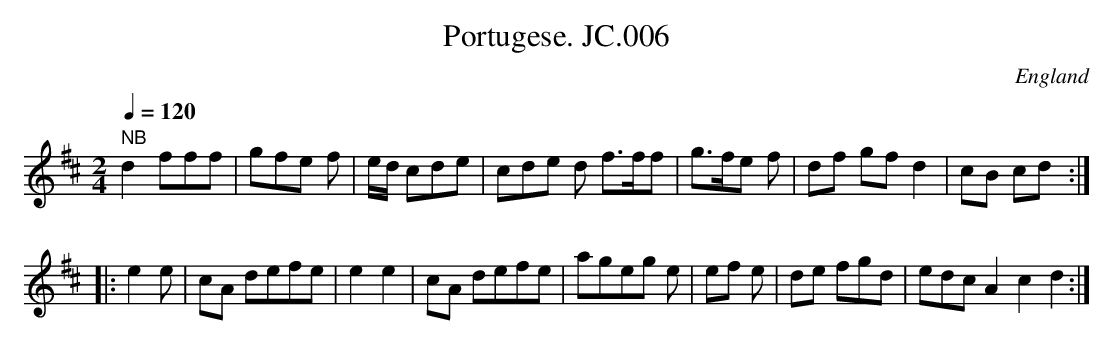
X:1
T:Portugese. JC.006
O:England
M:2/4
L:1/8
Q:1/4=120
K:D major
" NB"d2fff|\
gfe f|e/d/ cde|cde d f>ff|g>fe f|df gfd2|cB cd:|!
|:e2e|cA defe|e2e2|cA defe|ageg e|ef e|de fgd|edc A2c2d2:|
